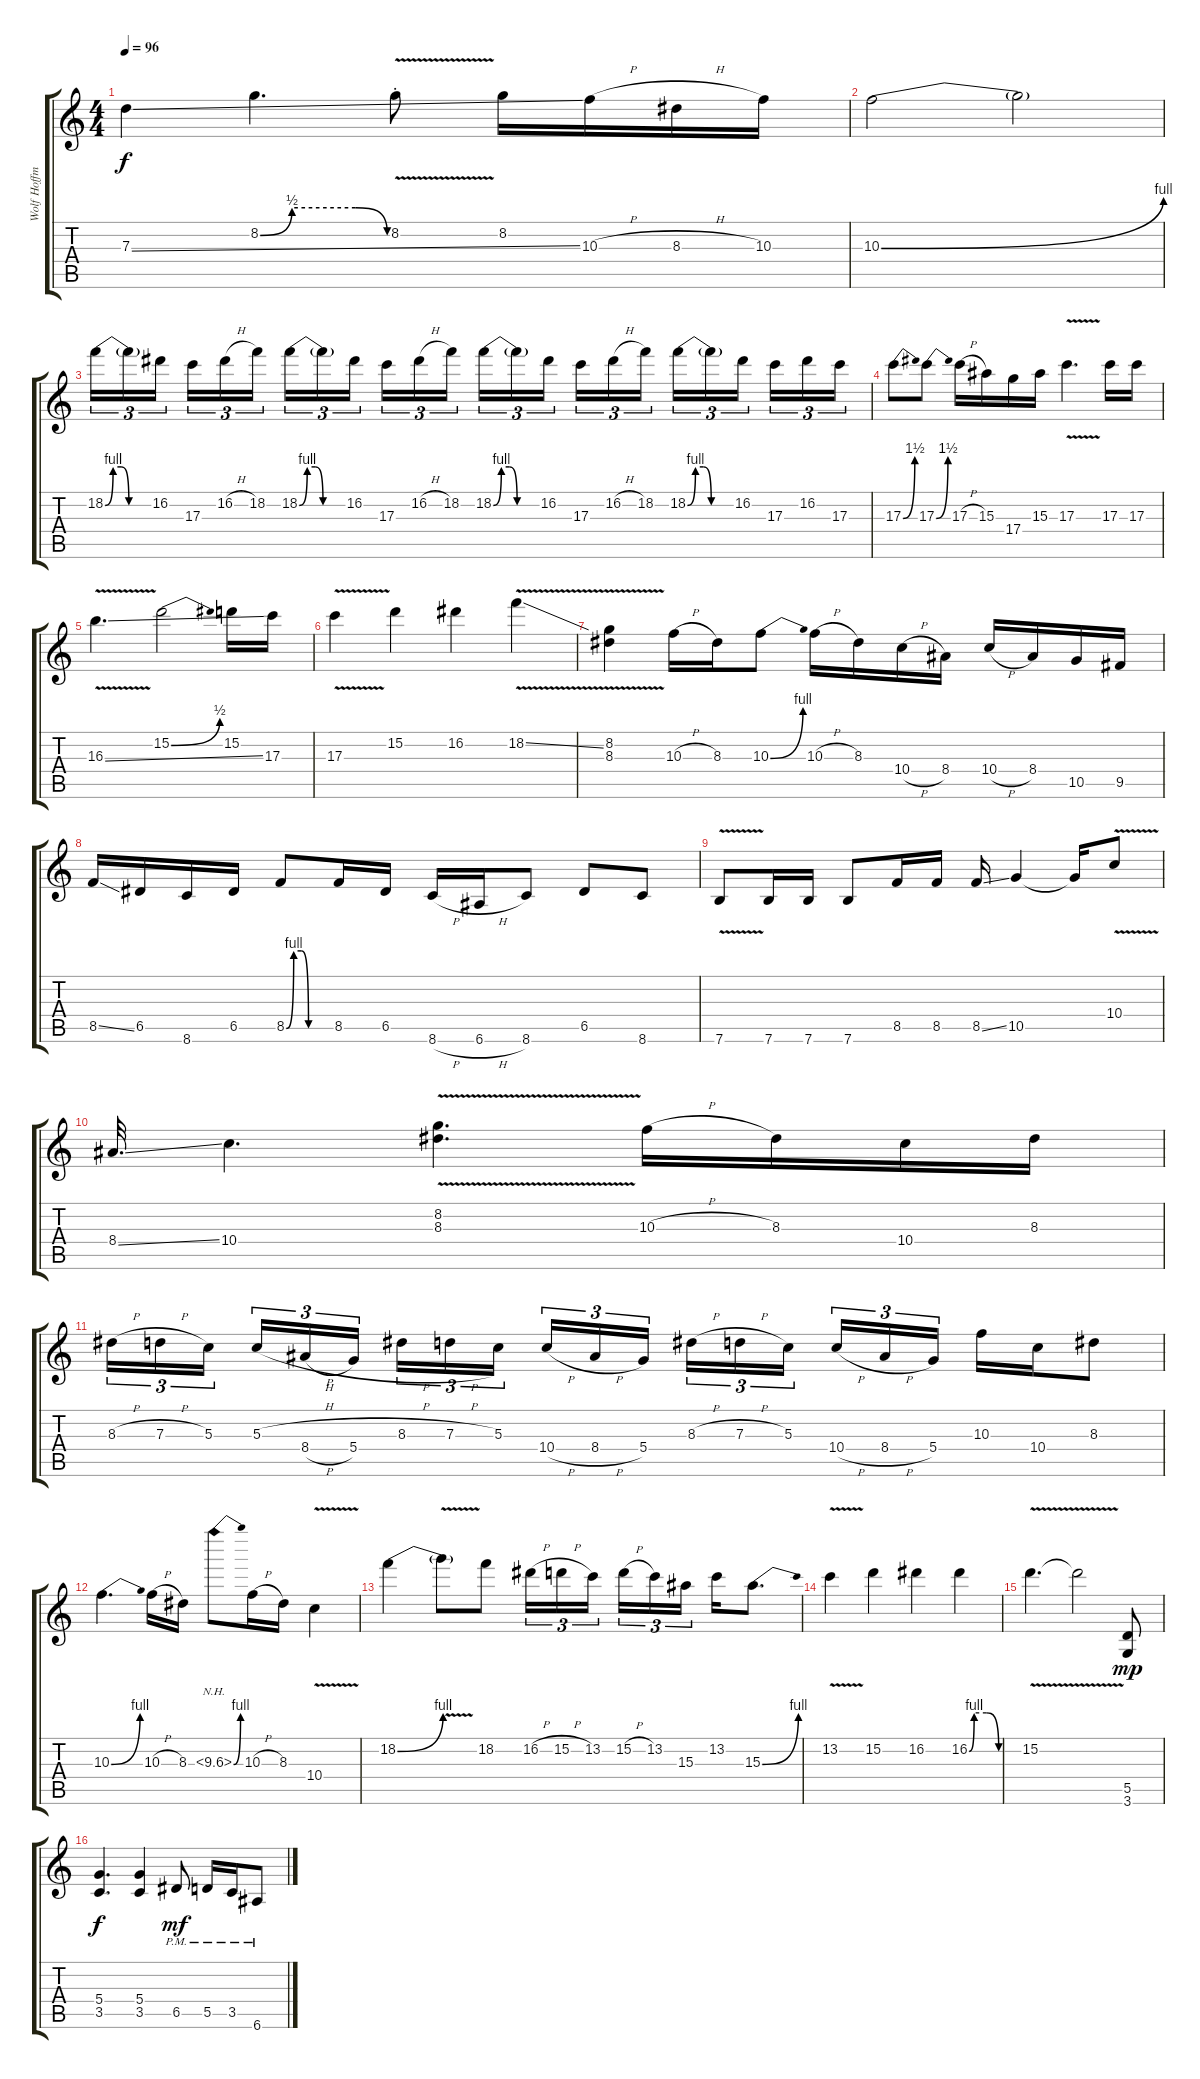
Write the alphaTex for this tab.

\track ("Wolf Hoffmann" "Wolf Hoffm") {instrument distortionguitar}
\staff {score tabs}
\tuning (E4 B3 G3 D3 A2 E2) {hide}
\ts (4 4)
\tempo 96
\clef g2
\ks c
7.3{ss}.4{dy f} 8.2{be (custom 0 0 15 2 45 2 60 0 60 0)}.4{d} 8.2{v st}.8 8.2.16 10.3{h}.16 8.3{h}.16 10.3.16 |
10.3{be (bend 0 0 60 4)}.2 10.3{t}.2 |
18.2{be (custom 0 0 10 4 20 4 30 0 60 0)}.16{tu (3 2)} 18.2{t}.16{tu (3 2)} 16.2.16{tu (3 2) beam splitsecondary} 17.3.16{tu (3 2)} 16.2{h}.16{tu (3 2)} 18.2.16{tu (3 2)} 18.2{be (custom 0 0 10 4 20 4 30 0 60 0)}.16{tu (3 2)} 18.2{t}.16{tu (3 2)} 16.2.16{tu (3 2) beam splitsecondary} 17.3.16{tu (3 2)} 16.2{h}.16{tu (3 2)} 18.2.16{tu (3 2)} 18.2{be (custom 0 0 10 4 20 4 30 0 60 0)}.16{tu (3 2)} 18.2{t}.16{tu (3 2)} 16.2.16{tu (3 2) beam splitsecondary} 17.3.16{tu (3 2)} 16.2{h}.16{tu (3 2)} 18.2.16{tu (3 2)} 18.2{be (custom 0 0 10 4 20 4 30 0 60 0)}.16{tu (3 2)} 18.2{t}.16{tu (3 2)} 16.2.16{tu (3 2) beam splitsecondary} 17.3.16{tu (3 2)} 16.2.16{tu (3 2)} 17.3.16{tu (3 2)} |
17.3{be (bend 0 0 60 6)}.8 17.3{be (bend 0 0 60 6)}.8 17.3{h}.16 15.3.16 17.4.16 15.3.16 17.3{v}.4{d} 17.3.16 17.3.16 |
16.3{v ss}.4{d} 15.2{be (bend 0 0 60 2)}.2 15.2.16 17.3.16 |
17.3{v}.4 15.2.4 16.2.4 18.2{v ss}.4 |
(8.2{v} 8.3{v}).4 10.3{h}.16 8.3.16 10.3{be (bend 0 0 60 4)}.8 10.3{h}.16 8.3.16 10.4{h}.16 8.4.16 10.4{h}.16 8.4.16 10.5.16 9.5.16 |
8.5{ss}.16 6.5.16 8.6.16 6.5.16 8.5{be (custom 0 0 10 4 20 4 30 0 60 0)}.8 8.5.16 6.5.16 8.6{h}.16 6.6{h}.16 8.6.8 6.5.8 8.6.8 |
7.6{v}.8 7.6.16 7.6.16 7.6.8 8.5.16 8.5.16 8.5{ss}.16 10.5.4 10.5{t}.16 10.4{v}.8 |
8.4{ss}.32{d} 10.4.4{d} (8.2{v} 8.3{v}).4{d} 10.3{h}.16 8.3.16 10.4.16 8.3.16 |
8.3{h}.16{tu (3 2)} 7.3{h}.16{tu (3 2)} 5.3.16{tu (3 2) beam splitsecondary} 5.3{h}.16{tu (3 2)} 8.4{h}.16{tu (3 2)} 5.4.16{tu (3 2)} 8.3{h}.16{tu (3 2)} 7.3{h}.16{tu (3 2)} 5.3.16{tu (3 2) beam splitsecondary} 10.4{h}.16{tu (3 2)} 8.4{h}.16{tu (3 2)} 5.4.16{tu (3 2)} 8.3{h}.16{tu (3 2)} 7.3{h}.16{tu (3 2)} 5.3.16{tu (3 2) beam splitsecondary} 10.4{h}.16{tu (3 2)} 8.4{h}.16{tu (3 2)} 5.4.16{tu (3 2)} 10.3.16 10.4.16 8.3.8 |
10.3{be (bend 0 0 60 4)}.4{d} 10.3{h}.16 8.3.16 10.3{be (bend 0 0 60 4) nh}.8 10.3{h}.16 8.3.16 10.4{v}.4 |
18.2{be (bend 0 0 60 4)}.4 18.2{v t}.8 18.2.8 16.2{h}.16{tu (3 2)} 15.2{h}.16{tu (3 2)} 13.2.16{tu (3 2) beam splitsecondary} 15.2{h}.16{tu (3 2)} 13.2.16{tu (3 2)} 15.3.16{tu (3 2)} 13.2.16 15.3{be (bend 0 0 60 4)}.8{d} |
13.2{v}.4 15.2.4 16.2.4 16.2{be (custom 0 0 10 4 35 4 60 0 60 0)}.4 |
15.2{v}.4{d} 15.2{v t}.2 (5.5 3.6).8{dy mp} |
(5.4 3.5).4{d dy f} (5.4 3.5).4 6.5{pm}.8{dy mf} 5.5{pm}.16 3.5{pm}.16 6.6{pm}.8
